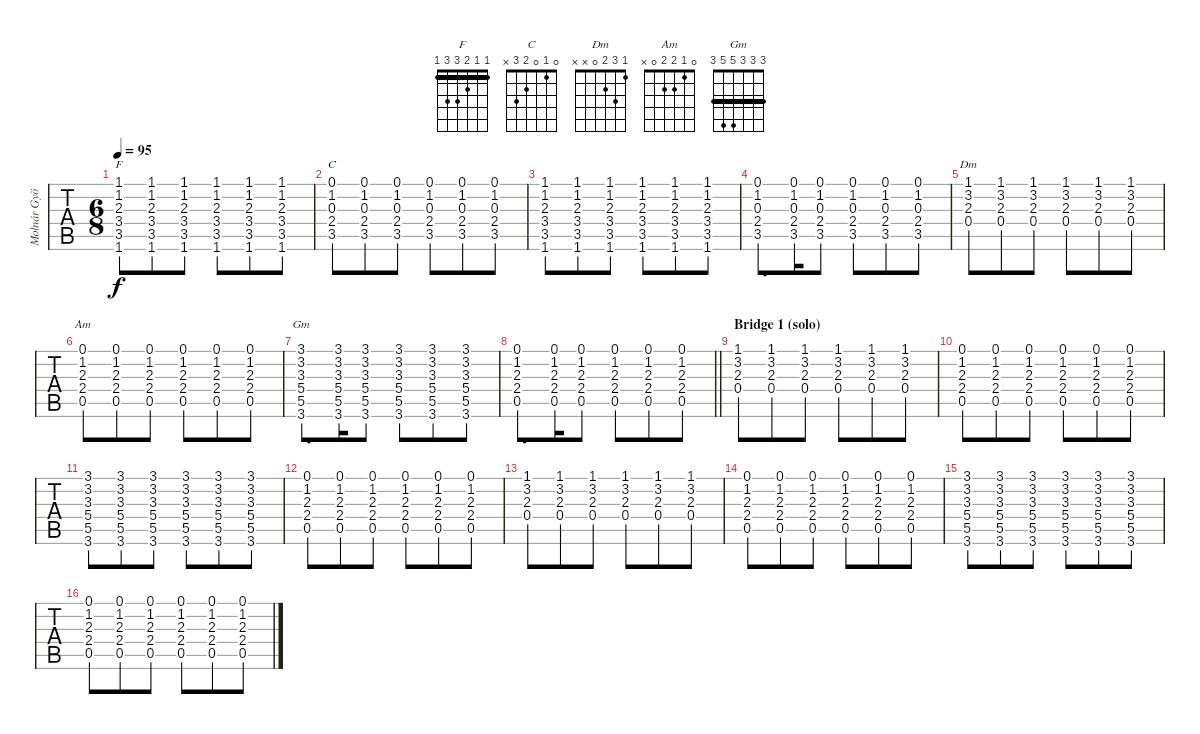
\track ("Molnár György" "Molnár Gyö") {instrument acousticguitarsteel}
\staff {tabs}
\tuning (E4 B3 G3 D3 A2 E2) {hide}
\chord ("F" 1 1 2 3 3 1) {barre 1}
\chord ("C" 0 1 0 2 3 x)
\chord ("Dm" 1 3 2 0 x x)
\chord ("Am" 0 1 2 2 0 x)
\chord ("Gm" 3 3 3 5 5 3) {barre 3}
\ts (6 8)
\tempo 95
\clef g2
\ks dminor
(1.1 1.2 2.3 3.4 3.5 1.6).8{ch "F" dy f} (1.1 1.2 2.3 3.4 3.5 1.6).8 (1.1 1.2 2.3 3.4 3.5 1.6).8 (1.1 1.2 2.3 3.4 3.5 1.6).8 (1.1 1.2 2.3 3.4 3.5 1.6).8 (1.1 1.2 2.3 3.4 3.5 1.6).8 |
(0.1 1.2 0.3 2.4 3.5).8{ch "C"} (0.1 1.2 0.3 2.4 3.5).8 (0.1 1.2 0.3 2.4 3.5).8 (0.1 1.2 0.3 2.4 3.5).8 (0.1 1.2 0.3 2.4 3.5).8 (0.1 1.2 0.3 2.4 3.5).8 |
(1.1 1.2 2.3 3.4 3.5 1.6).8 (1.1 1.2 2.3 3.4 3.5 1.6).8 (1.1 1.2 2.3 3.4 3.5 1.6).8 (1.1 1.2 2.3 3.4 3.5 1.6).8 (1.1 1.2 2.3 3.4 3.5 1.6).8 (1.1 1.2 2.3 3.4 3.5 1.6).8 |
(0.1 1.2 0.3 2.4 3.5).8{d} (0.1 1.2 0.3 2.4 3.5).16 (0.1 1.2 0.3 2.4 3.5).8 (0.1 1.2 0.3 2.4 3.5).8 (0.1 1.2 0.3 2.4 3.5).8 (0.1 1.2 0.3 2.4 3.5).8 |
(1.1 3.2 2.3 0.4).8{ch "Dm"} (1.1 3.2 2.3 0.4).8 (1.1 3.2 2.3 0.4).8 (1.1 3.2 2.3 0.4).8 (1.1 3.2 2.3 0.4).8 (1.1 3.2 2.3 0.4).8 |
(0.1 1.2 2.3 2.4 0.5).8{ch "Am"} (0.1 1.2 2.3 2.4 0.5).8 (0.1 1.2 2.3 2.4 0.5).8 (0.1 1.2 2.3 2.4 0.5).8 (0.1 1.2 2.3 2.4 0.5).8 (0.1 1.2 2.3 2.4 0.5).8 |
(3.1 3.2 3.3 5.4 5.5 3.6).8{d ch "Gm"} (3.1 3.2 3.3 5.4 5.5 3.6).16 (3.1 3.2 3.3 5.4 5.5 3.6).8 (3.1 3.2 3.3 5.4 5.5 3.6).8 (3.1 3.2 3.3 5.4 5.5 3.6).8 (3.1 3.2 3.3 5.4 5.5 3.6).8 |
\barLineRight lightlight
(0.1 1.2 2.3 2.4 0.5).8{d} (0.1 1.2 2.3 2.4 0.5).16 (0.1 1.2 2.3 2.4 0.5).8 (0.1 1.2 2.3 2.4 0.5).8 (0.1 1.2 2.3 2.4 0.5).8 (0.1 1.2 2.3 2.4 0.5).8 |
\section ("" "Bridge 1 (solo)")
(1.1 3.2 2.3 0.4).8 (1.1 3.2 2.3 0.4).8 (1.1 3.2 2.3 0.4).8 (1.1 3.2 2.3 0.4).8 (1.1 3.2 2.3 0.4).8 (1.1 3.2 2.3 0.4).8 |
(0.1 1.2 2.3 2.4 0.5).8 (0.1 1.2 2.3 2.4 0.5).8 (0.1 1.2 2.3 2.4 0.5).8 (0.1 1.2 2.3 2.4 0.5).8 (0.1 1.2 2.3 2.4 0.5).8 (0.1 1.2 2.3 2.4 0.5).8 |
(3.1 3.2 3.3 5.4 5.5 3.6).8 (3.1 3.2 3.3 5.4 5.5 3.6).8 (3.1 3.2 3.3 5.4 5.5 3.6).8 (3.1 3.2 3.3 5.4 5.5 3.6).8 (3.1 3.2 3.3 5.4 5.5 3.6).8 (3.1 3.2 3.3 5.4 5.5 3.6).8 |
(0.1 1.2 2.3 2.4 0.5).8 (0.1 1.2 2.3 2.4 0.5).8 (0.1 1.2 2.3 2.4 0.5).8 (0.1 1.2 2.3 2.4 0.5).8 (0.1 1.2 2.3 2.4 0.5).8 (0.1 1.2 2.3 2.4 0.5).8 |
(1.1 3.2 2.3 0.4).8 (1.1 3.2 2.3 0.4).8 (1.1 3.2 2.3 0.4).8 (1.1 3.2 2.3 0.4).8 (1.1 3.2 2.3 0.4).8 (1.1 3.2 2.3 0.4).8 |
(0.1 1.2 2.3 2.4 0.5).8 (0.1 1.2 2.3 2.4 0.5).8 (0.1 1.2 2.3 2.4 0.5).8 (0.1 1.2 2.3 2.4 0.5).8 (0.1 1.2 2.3 2.4 0.5).8 (0.1 1.2 2.3 2.4 0.5).8 |
(3.1 3.2 3.3 5.4 5.5 3.6).8 (3.1 3.2 3.3 5.4 5.5 3.6).8 (3.1 3.2 3.3 5.4 5.5 3.6).8 (3.1 3.2 3.3 5.4 5.5 3.6).8 (3.1 3.2 3.3 5.4 5.5 3.6).8 (3.1 3.2 3.3 5.4 5.5 3.6).8 |
(0.1 1.2 2.3 2.4 0.5).8 (0.1 1.2 2.3 2.4 0.5).8 (0.1 1.2 2.3 2.4 0.5).8 (0.1 1.2 2.3 2.4 0.5).8 (0.1 1.2 2.3 2.4 0.5).8 (0.1 1.2 2.3 2.4 0.5).8
